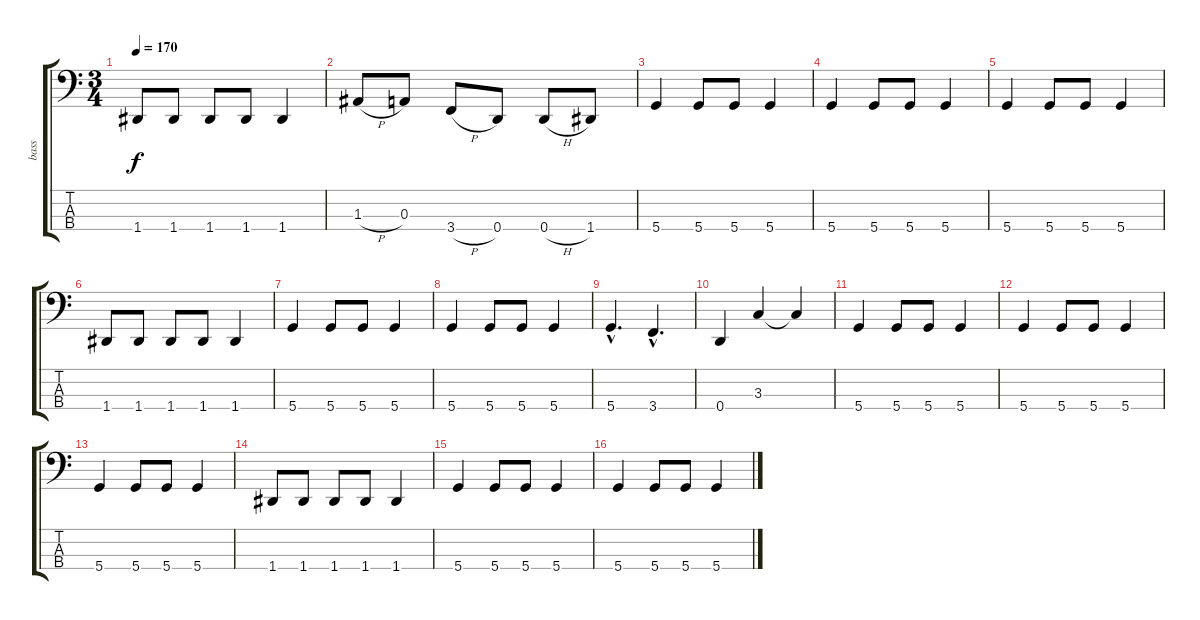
\track ("bass" "bass") {instrument electricbasspick}
\staff {score tabs}
\tuning (G2 D2 A1 D1) {hide}
\ts (3 4)
\tempo 170
\clef f4
\ks c
1.4.8{dy f} 1.4.8 1.4.8 1.4.8 1.4.4 |
1.3{h}.8 0.3.8 3.4{h}.8 0.4.8 0.4{h}.8 1.4.8 |
5.4.4 5.4.8 5.4.8 5.4.4 |
5.4.4 5.4.8 5.4.8 5.4.4 |
5.4.4 5.4.8 5.4.8 5.4.4 |
1.4.8 1.4.8 1.4.8 1.4.8 1.4.4 |
5.4.4 5.4.8 5.4.8 5.4.4 |
5.4.4 5.4.8 5.4.8 5.4.4 |
5.4{hac}.4{d} 3.4{hac}.4{d} |
0.4.4 3.3.4 3.3{t}.4 |
5.4.4 5.4.8 5.4.8 5.4.4 |
5.4.4 5.4.8 5.4.8 5.4.4 |
5.4.4 5.4.8 5.4.8 5.4.4 |
1.4.8 1.4.8 1.4.8 1.4.8 1.4.4 |
5.4.4 5.4.8 5.4.8 5.4.4 |
5.4.4 5.4.8 5.4.8 5.4.4
